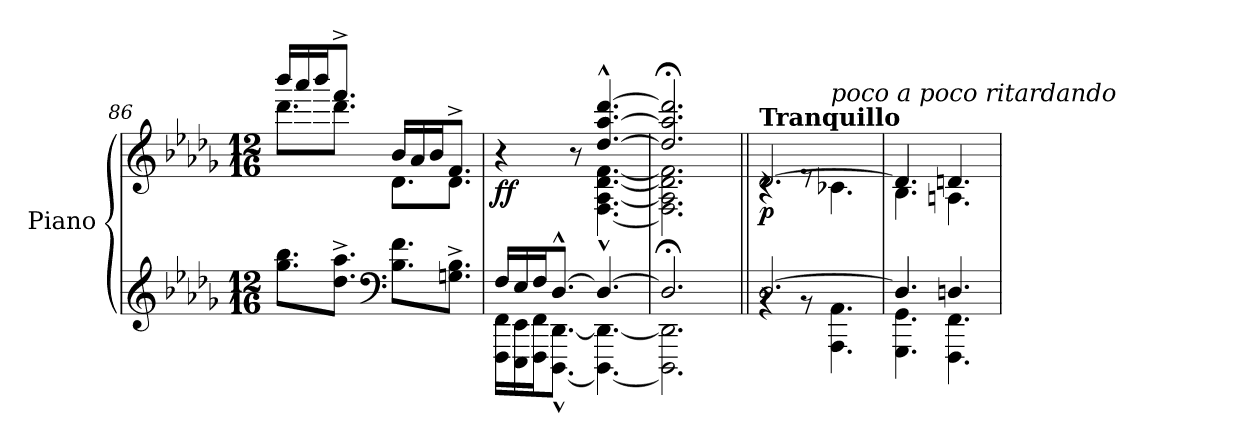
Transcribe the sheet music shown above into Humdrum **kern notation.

**kern	**kern	**dynam
*part1	*part1	*part1
*staff2	*staff1	*staff1/2
*I"Piano	*	*
*I'Pno.	*	*
*clefG2	*clefG2	*
*k[b-e-a-d-g-]	*k[b-e-a-d-g-]	*
*M12/16	*M12/16	*
=86	=86	=86
*	*^	*
8.gg-\ 8.bb-\L	16bbb-/LL	8.ddd-\L	.
.	16aaa-/	.	.
.	16bbb-/J	.	.
8.dd-\^ 8.aa-\^J	8.fff^/J	8.ddd-\J	.
*clefF4	*	*	*
8.B-\ 8.f\L	16b-/LL	8.d-\L	.
.	16a-/	.	.
.	16b-/J	.	.
8.Gn\^ 8.B-\^J	8.f^/J	8.d-\J	.
!!LO:LB:g=z	!!
=87	=87	=87	=87
*^	*	*	*
!	!	!	!	!LO:DY:b
16F/LL	16FFF\ 16FF\LL	4r	4ryy	ff
16E-/	16EEE-\ 16EE-\	.	.	.
16F/J	16FFF\ 16FF\J	.	.	.
[8.D-^^/J	[8.DDD-\^^ [8.DD-\^^J	.	.	.
.	.	8r	8ryy	.
4.D-/_	4.DDD-\_ 4.DD-\_	[4.dd-/^^ [4.aa-/^^ [4.ddd-/^^	[4.F\^^ [4.A-\^^ [4.d-\^^ [4.f\^^	.
=88	=88	=88	=88	=88
2.D-;</]	2.DDD-\] 2.DD-\]	2.dd-/];< 2.aa-/];< 2.ddd-/];<	2.F\] 2.A-\] 2.d-\] 2.f\]	.
=89||	=89||	=89||	=89||	=89||
!	!	!LO:TX:a:B:t=Tranquillo	!	!
!	!	!	!	!LO:DY:b
[2.D-/	4rBB	[2.d-/	4rc	p
.	8rBB	.	8re	.
!	!	!	!LO:TX:a:i:t=poco a poco ritardando	!
.	4.AAA-\ 4.AA-\	.	4.c-X\	.
=90	=90	=90	=90	=90
4.D-/]	4.GGG-\ 4.GG-\	4.d-/]	4.B-\	.
4.Dn/	4.FFF\ 4.FF\	4.dn/	4.An\	.
*v	*v	*	*	*
*	*v	*v	*
=	=	=
*-	*-	*-
